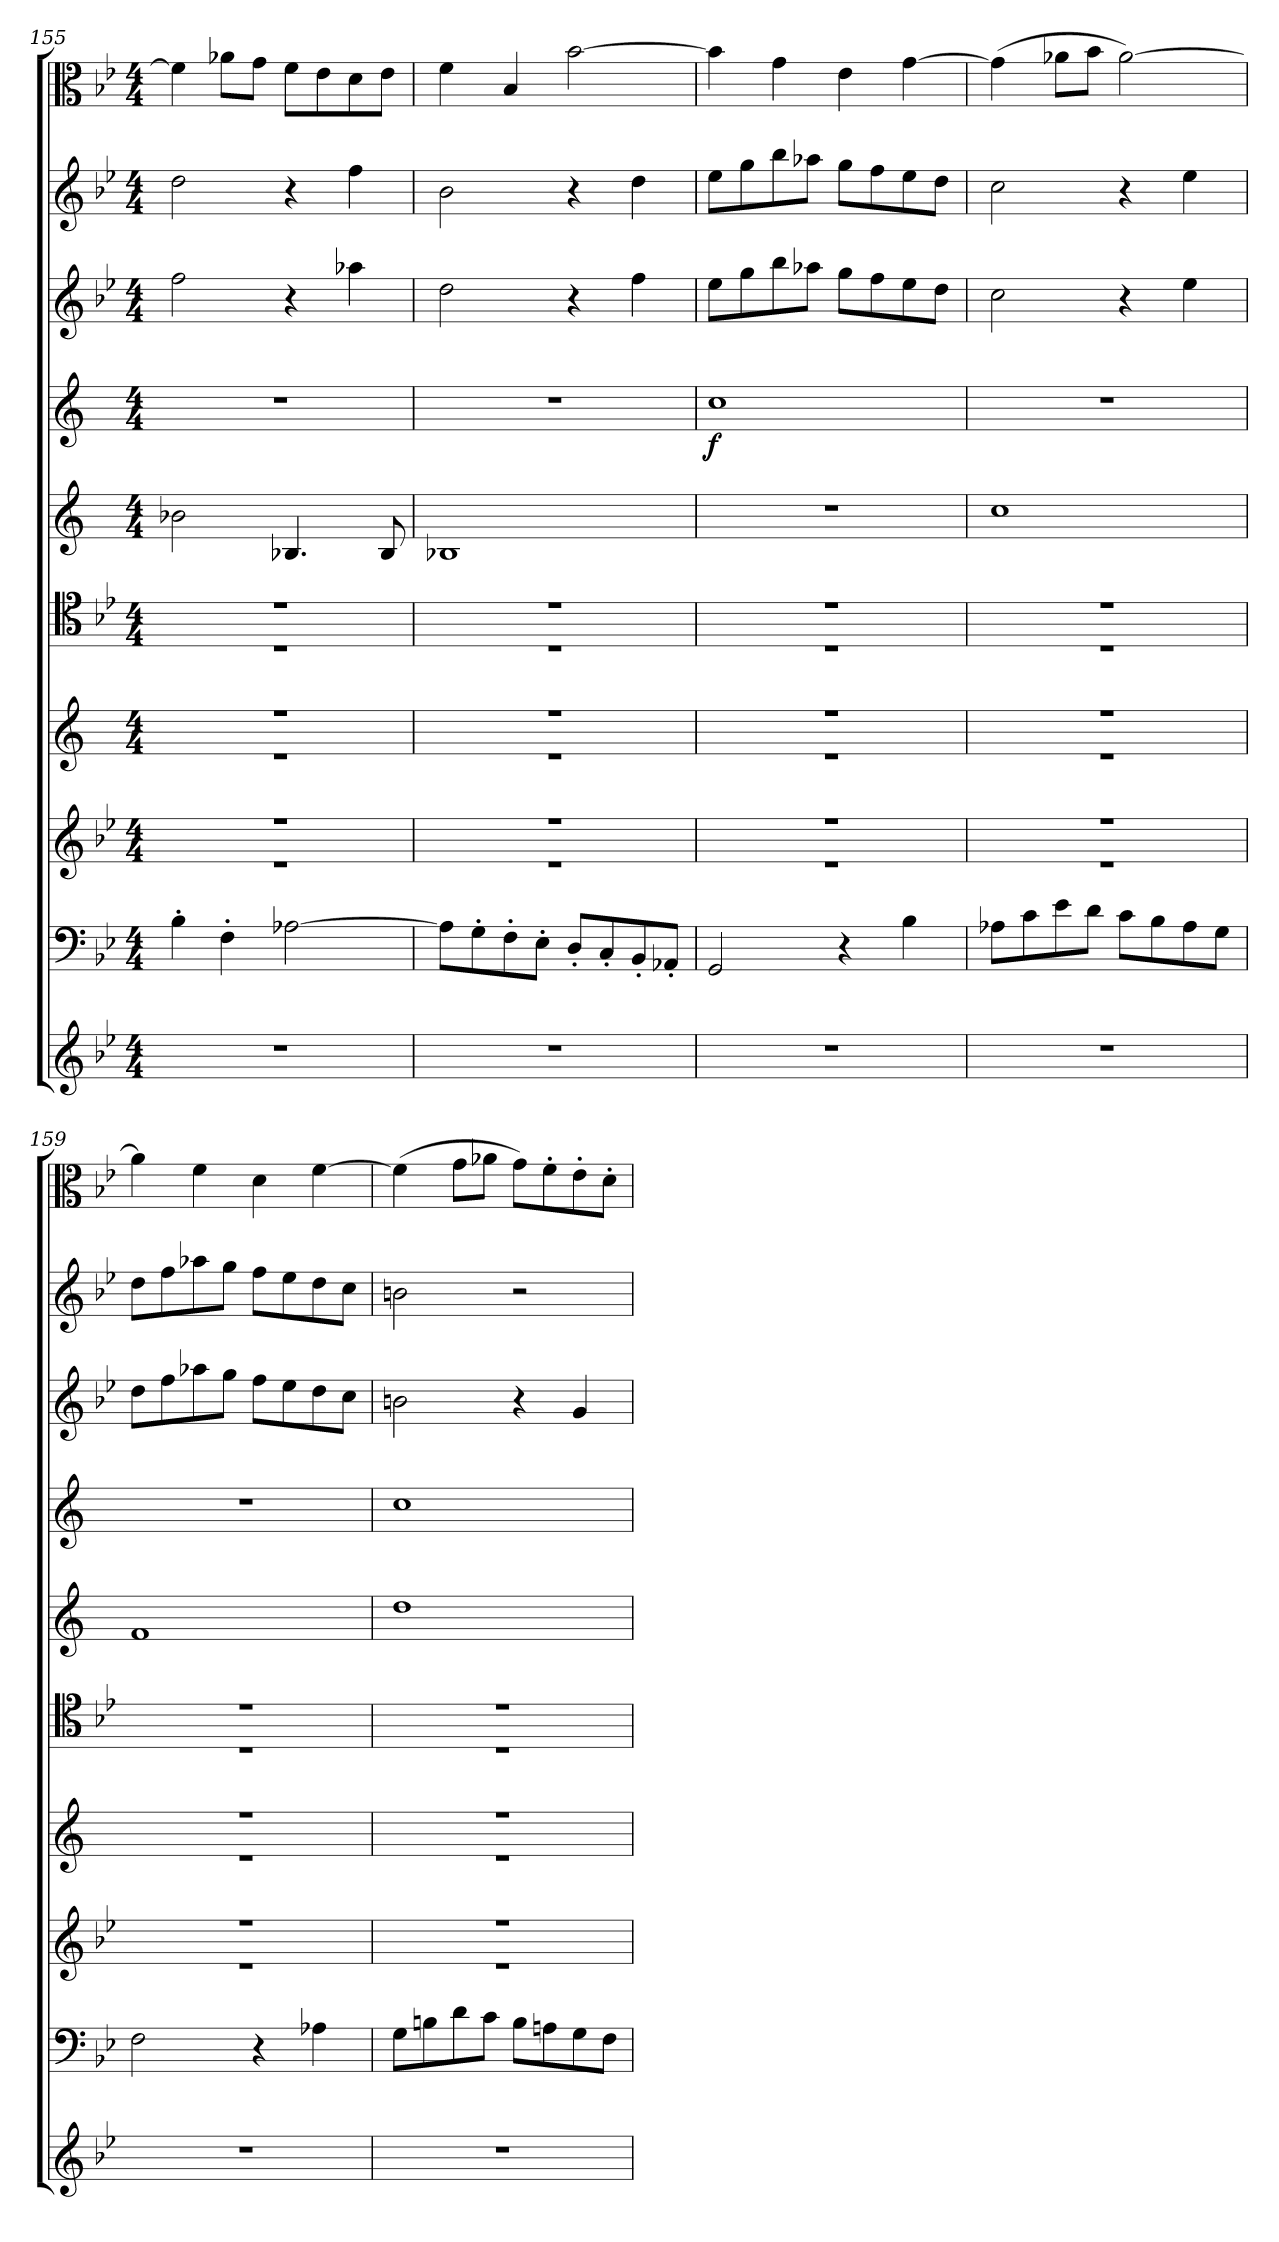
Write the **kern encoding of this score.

**kern	**kern	**kern	**kern	**kern	**kern	**kern	**dynam	**kern	**kern	**kern
*part10	*part9	*part8	*part7	*part6	*part5	*part4	*part4	*part3	*part2	*part1
*staff10	*staff9	*staff8	*staff7	*staff6	*staff5	*staff4	*staff4	*staff3	*staff2	*staff1
*clefG2	*clefF4	*clefG2	*clefG2	*clefC4	*clefG2	*clefG2	*	*clefG2	*clefG2	*clefC3
*k[b-e-]	*k[b-e-]	*k[b-e-]	*k[]	*k[b-e-]	*k[]	*k[]	*	*k[b-e-]	*k[b-e-]	*k[b-e-]
*g:	*g:	*g:	*	*g:	*	*	*	*g:	*g:	*g:
*M4/4	*M4/4	*M4/4	*M4/4	*M4/4	*M4/4	*M4/4	*	*M4/4	*M4/4	*M4/4
=155	=155	=155	=155	=155	=155	=155	=155	=155	=155	=155
*	*	*^	*^	*^	*	*	*	*	*	*
1r	4B-'\	1r	1r	1r	1r	1r	1r	2b-X\	1r	.	2ff\	2dd\	4f\]
.	4F'\	.	.	.	.	.	.	.	.	.	.	.	8a-X\L
.	.	.	.	.	.	.	.	.	.	.	.	.	8g\J
.	[2A-X\	.	.	.	.	.	.	4.B-X/	.	.	4r	4r	8f\L
.	.	.	.	.	.	.	.	.	.	.	.	.	8e-\
.	.	.	.	.	.	.	.	.	.	.	4aa-X\	4ff\	8d\
.	.	.	.	.	.	.	.	8B-/	.	.	.	.	8e-\J
=156	=156	=156	=156	=156	=156	=156	=156	=156	=156	=156	=156	=156	=156
1r	8A-\L]	1r	1r	1r	1r	1r	1r	1B-X/	1r	.	2dd\	2b-\	4f\
.	8G'\	.	.	.	.	.	.	.	.	.	.	.	.
.	8F'\	.	.	.	.	.	.	.	.	.	.	.	4B-/
.	8E-'\J	.	.	.	.	.	.	.	.	.	.	.	.
.	8D'/L	.	.	.	.	.	.	.	.	.	4r	4r	[2b-\
.	8C'/	.	.	.	.	.	.	.	.	.	.	.	.
.	8BB-'/	.	.	.	.	.	.	.	.	.	4ff\	4dd\	.
.	8AA-X'/J	.	.	.	.	.	.	.	.	.	.	.	.
=157	=157	=157	=157	=157	=157	=157	=157	=157	=157	=157	=157	=157	=157
1r	2GG/	1r	1r	1r	1r	1r	1r	1r	1cc\	f	8ee-\L	8ee-\L	4b-\]
.	.	.	.	.	.	.	.	.	.	.	8gg\	8gg\	.
.	.	.	.	.	.	.	.	.	.	.	8bb-\	8bb-\	4g\
.	.	.	.	.	.	.	.	.	.	.	8aa-X\J	8aa-X\J	.
.	4r	.	.	.	.	.	.	.	.	.	8gg\L	8gg\L	4e-\
.	.	.	.	.	.	.	.	.	.	.	8ff\	8ff\	.
.	4B-\	.	.	.	.	.	.	.	.	.	8ee-\	8ee-\	[4g\
.	.	.	.	.	.	.	.	.	.	.	8dd\J	8dd\J	.
=158	=158	=158	=158	=158	=158	=158	=158	=158	=158	=158	=158	=158	=158
1r	8A-X\L	1r	1r	1r	1r	1r	1r	1cc\	1r	.	2cc\	2cc\	(4g\]
.	8c\	.	.	.	.	.	.	.	.	.	.	.	.
.	8e-\	.	.	.	.	.	.	.	.	.	.	.	8a-X\L
.	8d\J	.	.	.	.	.	.	.	.	.	.	.	8b-\J
.	8c\L	.	.	.	.	.	.	.	.	.	4r	4r	[2a-\)
.	8B-\	.	.	.	.	.	.	.	.	.	.	.	.
.	8A-\	.	.	.	.	.	.	.	.	.	4ee-\	4ee-\	.
.	8G\J	.	.	.	.	.	.	.	.	.	.	.	.
=159	=159	=159	=159	=159	=159	=159	=159	=159	=159	=159	=159	=159	=159
1r	2F\	1r	1r	1r	1r	1r	1r	1f/	1r	.	8dd\L	8dd\L	4a-\]
.	.	.	.	.	.	.	.	.	.	.	8ff\	8ff\	.
.	.	.	.	.	.	.	.	.	.	.	8aa-X\	8aa-X\	4f\
.	.	.	.	.	.	.	.	.	.	.	8gg\J	8gg\J	.
.	4r	.	.	.	.	.	.	.	.	.	8ff\L	8ff\L	4d\
.	.	.	.	.	.	.	.	.	.	.	8ee-\	8ee-\	.
.	4A-X\	.	.	.	.	.	.	.	.	.	8dd\	8dd\	[4f\
.	.	.	.	.	.	.	.	.	.	.	8cc\J	8cc\J	.
=160	=160	=160	=160	=160	=160	=160	=160	=160	=160	=160	=160	=160	=160
1r	8G\L	1r	1r	1r	1r	1r	1r	1dd\	1cc\	.	2bn\	2bn\	(4f\]
.	8Bn\	.	.	.	.	.	.	.	.	.	.	.	.
.	8d\	.	.	.	.	.	.	.	.	.	.	.	8g\L
.	8c\J	.	.	.	.	.	.	.	.	.	.	.	8a-X\J
.	8B\L	.	.	.	.	.	.	.	.	.	4r	2r	8g\L)
.	8An\	.	.	.	.	.	.	.	.	.	.	.	8f'\
.	8G\	.	.	.	.	.	.	.	.	.	4g/	.	8e-'\
.	8F\J	.	.	.	.	.	.	.	.	.	.	.	8d'\J
*	*	*v	*v	*	*	*v	*v	*	*	*	*	*	*
*	*	*	*v	*v	*	*	*	*	*	*	*
=	=	=	=	=	=	=	=	=	=	=
*-	*-	*-	*-	*-	*-	*-	*-	*-	*-	*-
